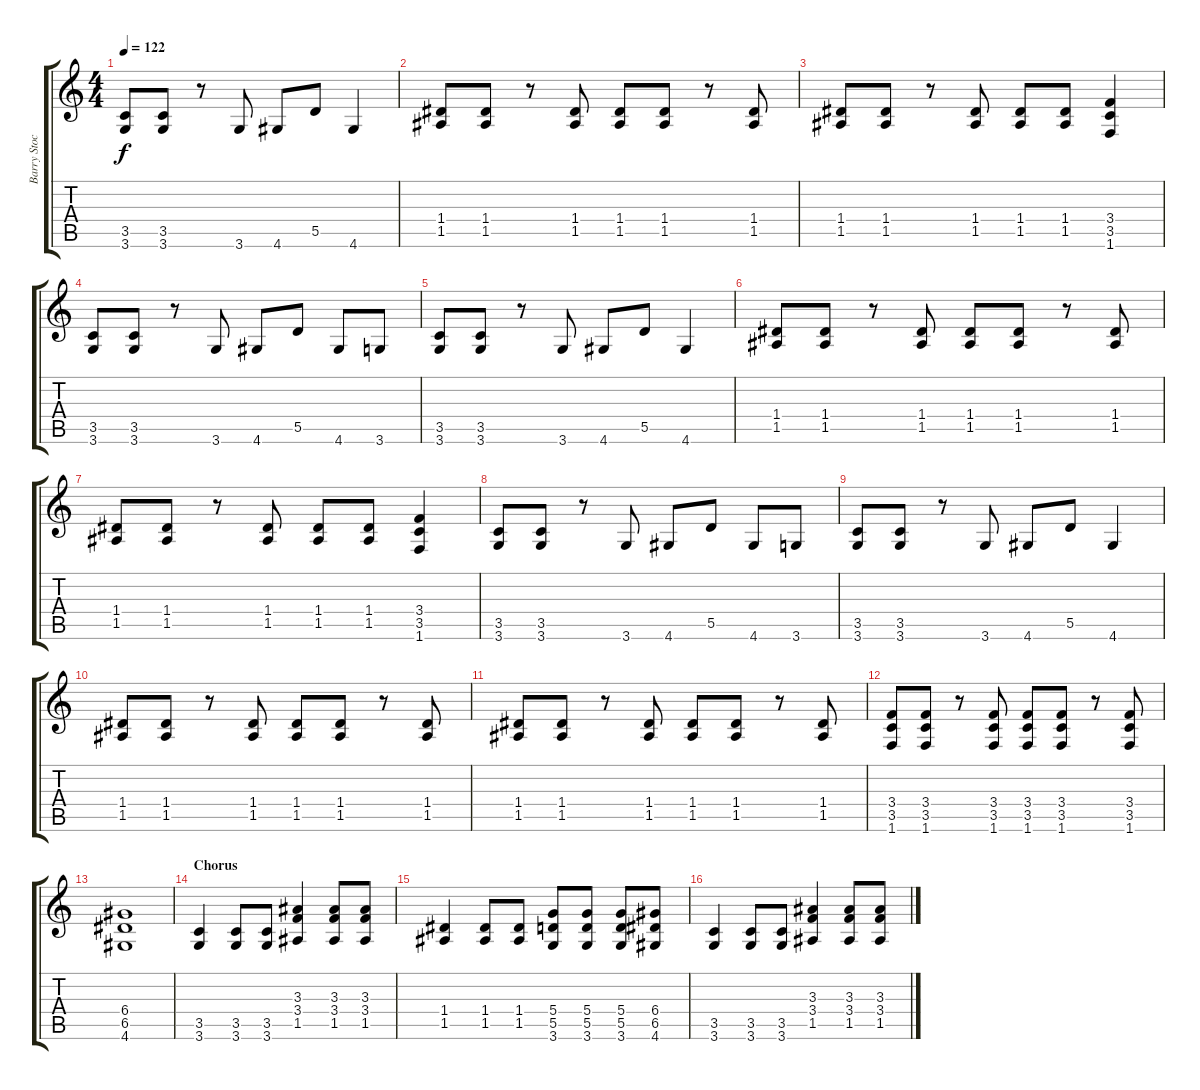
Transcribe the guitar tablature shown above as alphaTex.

\track ("Barry Stock" "Barry Stoc") {instrument distortionguitar}
\staff {score tabs}
\tuning (E4 B3 G3 D3 A2 E2) {hide}
\ts (4 4)
\tempo 122
\clef g2
\ks c
(3.5 3.6).8{dy f} (3.5 3.6).8 r.8 3.6.8 4.6.8 5.5.8 4.6.4 |
(1.4 1.5).8 (1.4 1.5).8 r.8 (1.4 1.5).8 (1.4 1.5).8 (1.4 1.5).8 r.8 (1.4 1.5).8 |
(1.4 1.5).8 (1.4 1.5).8 r.8 (1.4 1.5).8 (1.4 1.5).8 (1.4 1.5).8 (3.4 3.5 1.6).4 |
(3.5 3.6).8 (3.5 3.6).8 r.8 3.6.8 4.6.8 5.5.8 4.6.8 3.6.8 |
(3.5 3.6).8 (3.5 3.6).8 r.8 3.6.8 4.6.8 5.5.8 4.6.4 |
(1.4 1.5).8 (1.4 1.5).8 r.8 (1.4 1.5).8 (1.4 1.5).8 (1.4 1.5).8 r.8 (1.4 1.5).8 |
(1.4 1.5).8 (1.4 1.5).8 r.8 (1.4 1.5).8 (1.4 1.5).8 (1.4 1.5).8 (3.4 3.5 1.6).4 |
(3.5 3.6).8 (3.5 3.6).8 r.8 3.6.8 4.6.8 5.5.8 4.6.8 3.6.8 |
(3.5 3.6).8 (3.5 3.6).8 r.8 3.6.8 4.6.8 5.5.8 4.6.4 |
(1.4 1.5).8 (1.4 1.5).8 r.8 (1.4 1.5).8 (1.4 1.5).8 (1.4 1.5).8 r.8 (1.4 1.5).8 |
(1.4 1.5).8 (1.4 1.5).8 r.8 (1.4 1.5).8 (1.4 1.5).8 (1.4 1.5).8 r.8 (1.4 1.5).8 |
(3.4 3.5 1.6).8 (3.4 3.5 1.6).8 r.8 (3.4 3.5 1.6).8 (3.4 3.5 1.6).8 (3.4 3.5 1.6).8 r.8 (3.4 3.5 1.6).8 |
(6.4 6.5 4.6).1 |
\section ("" "Chorus")
(3.5 3.6).4 (3.5 3.6).8 (3.5 3.6).8 (3.3 3.4 1.5).4 (3.3 3.4 1.5).8 (3.3 3.4 1.5).8 |
(1.4 1.5).4 (1.4 1.5).8 (1.4 1.5).8 (5.4 5.5 3.6).8 (5.4 5.5 3.6).8 (5.4 5.5 3.6).8 (6.4 6.5 4.6).8 |
(3.5 3.6).4 (3.5 3.6).8 (3.5 3.6).8 (3.3 3.4 1.5).4 (3.3 3.4 1.5).8 (3.3 3.4 1.5).8
